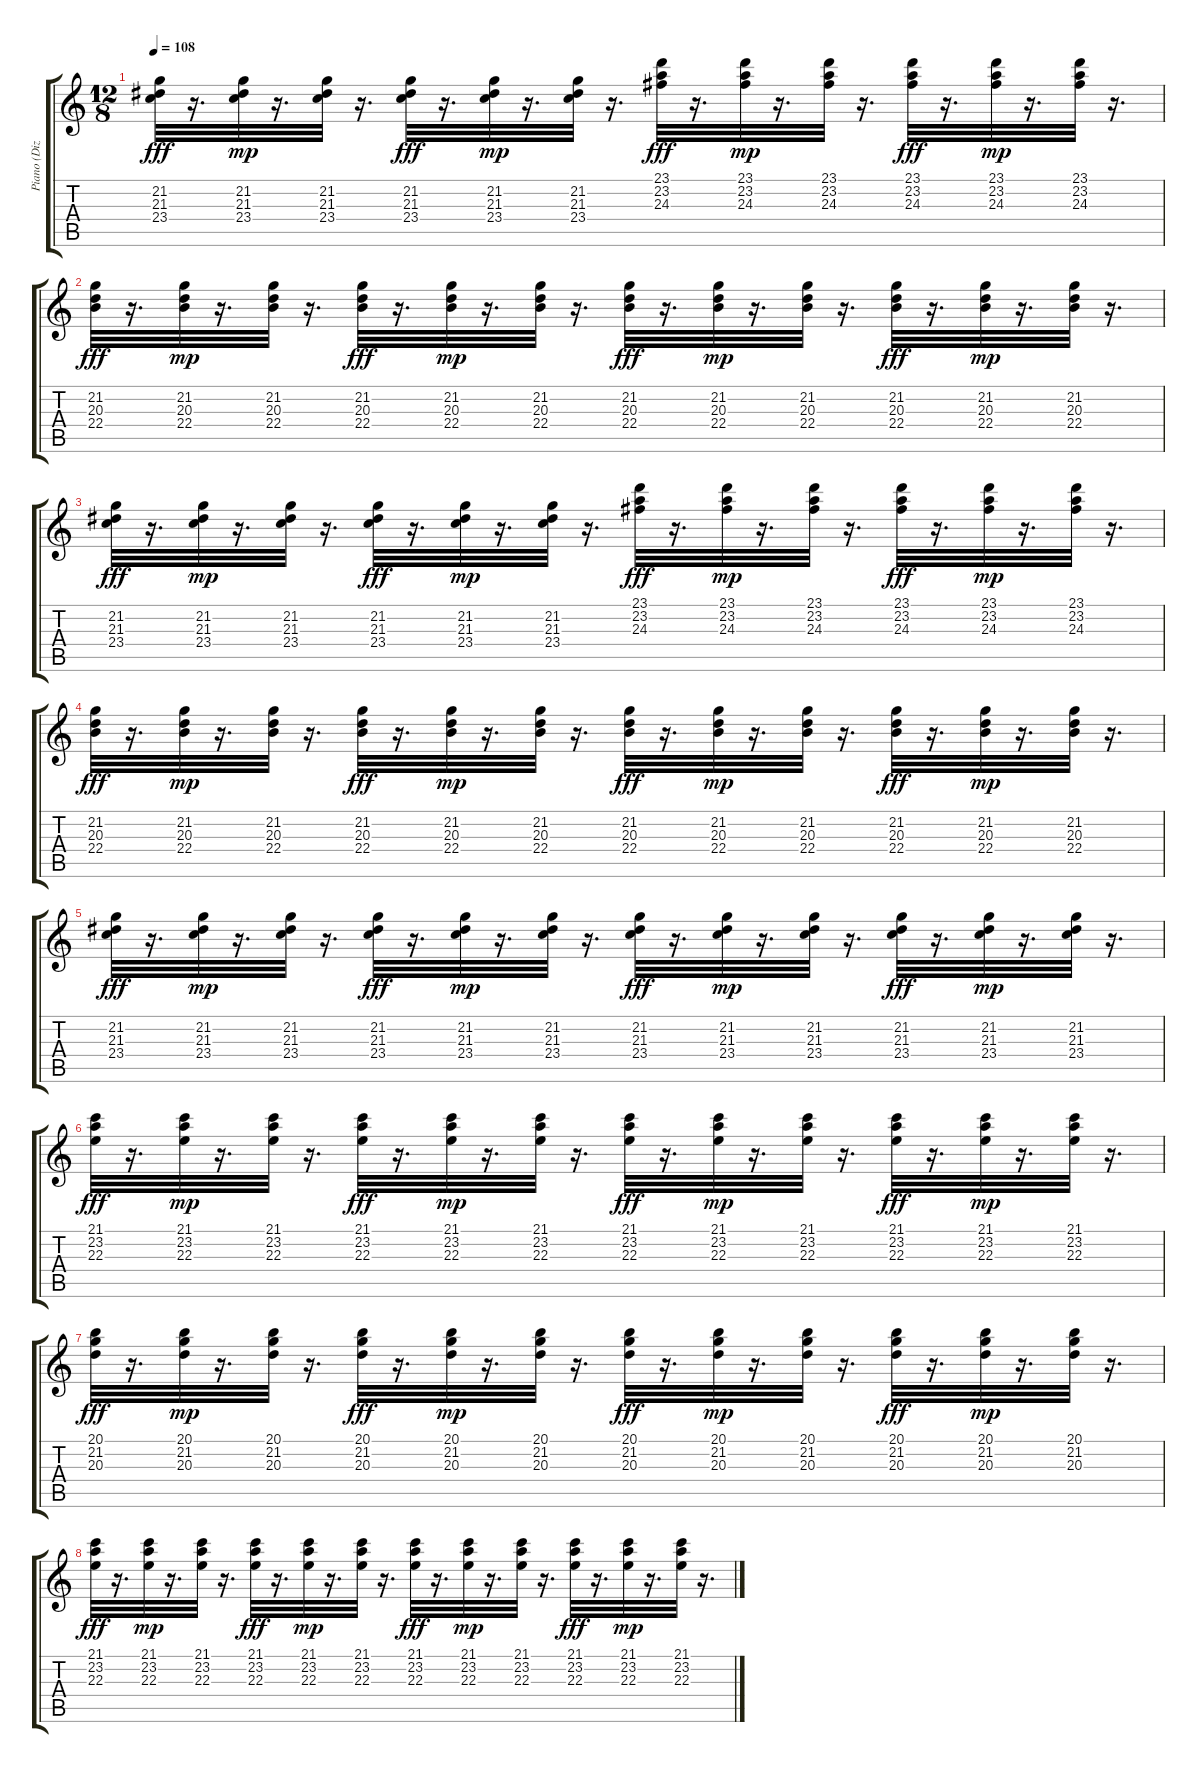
\track ("Piano (Dizzy)" "Piano (Diz") {instrument acousticgrandpiano}
\staff {score tabs}
\tuning (Eb4 Bb3 Gb3 Db3 Ab2 Eb2) {hide}
\ts (12 8)
\tempo 108
\clef g2
\ks c
(21.2 21.3 23.4).32{dy fff} r.16{d} (21.2 21.3 23.4).32{dy mp} r.16{d} (21.2 21.3 23.4).32 r.16{d} (21.2 21.3 23.4).32{dy fff} r.16{d} (21.2 21.3 23.4).32{dy mp} r.16{d} (21.2 21.3 23.4).32 r.16{d} (23.1 23.2 24.3).32{dy fff} r.16{d} (23.1 23.2 24.3).32{dy mp} r.16{d} (23.1 23.2 24.3).32 r.16{d} (23.1 23.2 24.3).32{dy fff} r.16{d} (23.1 23.2 24.3).32{dy mp} r.16{d} (23.1 23.2 24.3).32 r.16{d} |
(21.2 20.3 22.4).32{dy fff} r.16{d} (21.2 20.3 22.4).32{dy mp} r.16{d} (21.2 20.3 22.4).32 r.16{d} (21.2 20.3 22.4).32{dy fff} r.16{d} (21.2 20.3 22.4).32{dy mp} r.16{d} (21.2 20.3 22.4).32 r.16{d} (21.2 20.3 22.4).32{dy fff} r.16{d} (21.2 20.3 22.4).32{dy mp} r.16{d} (21.2 20.3 22.4).32 r.16{d} (21.2 20.3 22.4).32{dy fff} r.16{d} (21.2 20.3 22.4).32{dy mp} r.16{d} (21.2 20.3 22.4).32 r.16{d} |
(21.2 21.3 23.4).32{dy fff} r.16{d} (21.2 21.3 23.4).32{dy mp} r.16{d} (21.2 21.3 23.4).32 r.16{d} (21.2 21.3 23.4).32{dy fff} r.16{d} (21.2 21.3 23.4).32{dy mp} r.16{d} (21.2 21.3 23.4).32 r.16{d} (23.1 23.2 24.3).32{dy fff} r.16{d} (23.1 23.2 24.3).32{dy mp} r.16{d} (23.1 23.2 24.3).32 r.16{d} (23.1 23.2 24.3).32{dy fff} r.16{d} (23.1 23.2 24.3).32{dy mp} r.16{d} (23.1 23.2 24.3).32 r.16{d} |
(21.2 20.3 22.4).32{dy fff} r.16{d} (21.2 20.3 22.4).32{dy mp} r.16{d} (21.2 20.3 22.4).32 r.16{d} (21.2 20.3 22.4).32{dy fff} r.16{d} (21.2 20.3 22.4).32{dy mp} r.16{d} (21.2 20.3 22.4).32 r.16{d} (21.2 20.3 22.4).32{dy fff} r.16{d} (21.2 20.3 22.4).32{dy mp} r.16{d} (21.2 20.3 22.4).32 r.16{d} (21.2 20.3 22.4).32{dy fff} r.16{d} (21.2 20.3 22.4).32{dy mp} r.16{d} (21.2 20.3 22.4).32 r.16{d} |
(21.2 21.3 23.4).32{dy fff} r.16{d} (21.2 21.3 23.4).32{dy mp} r.16{d} (21.2 21.3 23.4).32 r.16{d} (21.2 21.3 23.4).32{dy fff} r.16{d} (21.2 21.3 23.4).32{dy mp} r.16{d} (21.2 21.3 23.4).32 r.16{d} (21.2 21.3 23.4).32{dy fff} r.16{d} (21.2 21.3 23.4).32{dy mp} r.16{d} (21.2 21.3 23.4).32 r.16{d} (21.2 21.3 23.4).32{dy fff} r.16{d} (21.2 21.3 23.4).32{dy mp} r.16{d} (21.2 21.3 23.4).32 r.16{d} |
(21.1 23.2 22.3).32{dy fff} r.16{d} (21.1 23.2 22.3).32{dy mp} r.16{d} (21.1 23.2 22.3).32 r.16{d} (21.1 23.2 22.3).32{dy fff} r.16{d} (21.1 23.2 22.3).32{dy mp} r.16{d} (21.1 23.2 22.3).32 r.16{d} (21.1 23.2 22.3).32{dy fff} r.16{d} (21.1 23.2 22.3).32{dy mp} r.16{d} (21.1 23.2 22.3).32 r.16{d} (21.1 23.2 22.3).32{dy fff} r.16{d} (21.1 23.2 22.3).32{dy mp} r.16{d} (21.1 23.2 22.3).32 r.16{d} |
(20.1 21.2 20.3).32{dy fff} r.16{d} (20.1 21.2 20.3).32{dy mp} r.16{d} (20.1 21.2 20.3).32 r.16{d} (20.1 21.2 20.3).32{dy fff} r.16{d} (20.1 21.2 20.3).32{dy mp} r.16{d} (20.1 21.2 20.3).32 r.16{d} (20.1 21.2 20.3).32{dy fff} r.16{d} (20.1 21.2 20.3).32{dy mp} r.16{d} (20.1 21.2 20.3).32 r.16{d} (20.1 21.2 20.3).32{dy fff} r.16{d} (20.1 21.2 20.3).32{dy mp} r.16{d} (20.1 21.2 20.3).32 r.16{d} |
(21.1 23.2 22.3).32{dy fff} r.16{d} (21.1 23.2 22.3).32{dy mp} r.16{d} (21.1 23.2 22.3).32 r.16{d} (21.1 23.2 22.3).32{dy fff} r.16{d} (21.1 23.2 22.3).32{dy mp} r.16{d} (21.1 23.2 22.3).32 r.16{d} (21.1 23.2 22.3).32{dy fff} r.16{d} (21.1 23.2 22.3).32{dy mp} r.16{d} (21.1 23.2 22.3).32 r.16{d} (21.1 23.2 22.3).32{dy fff} r.16{d} (21.1 23.2 22.3).32{dy mp} r.16{d} (21.1 23.2 22.3).32 r.16{d}
